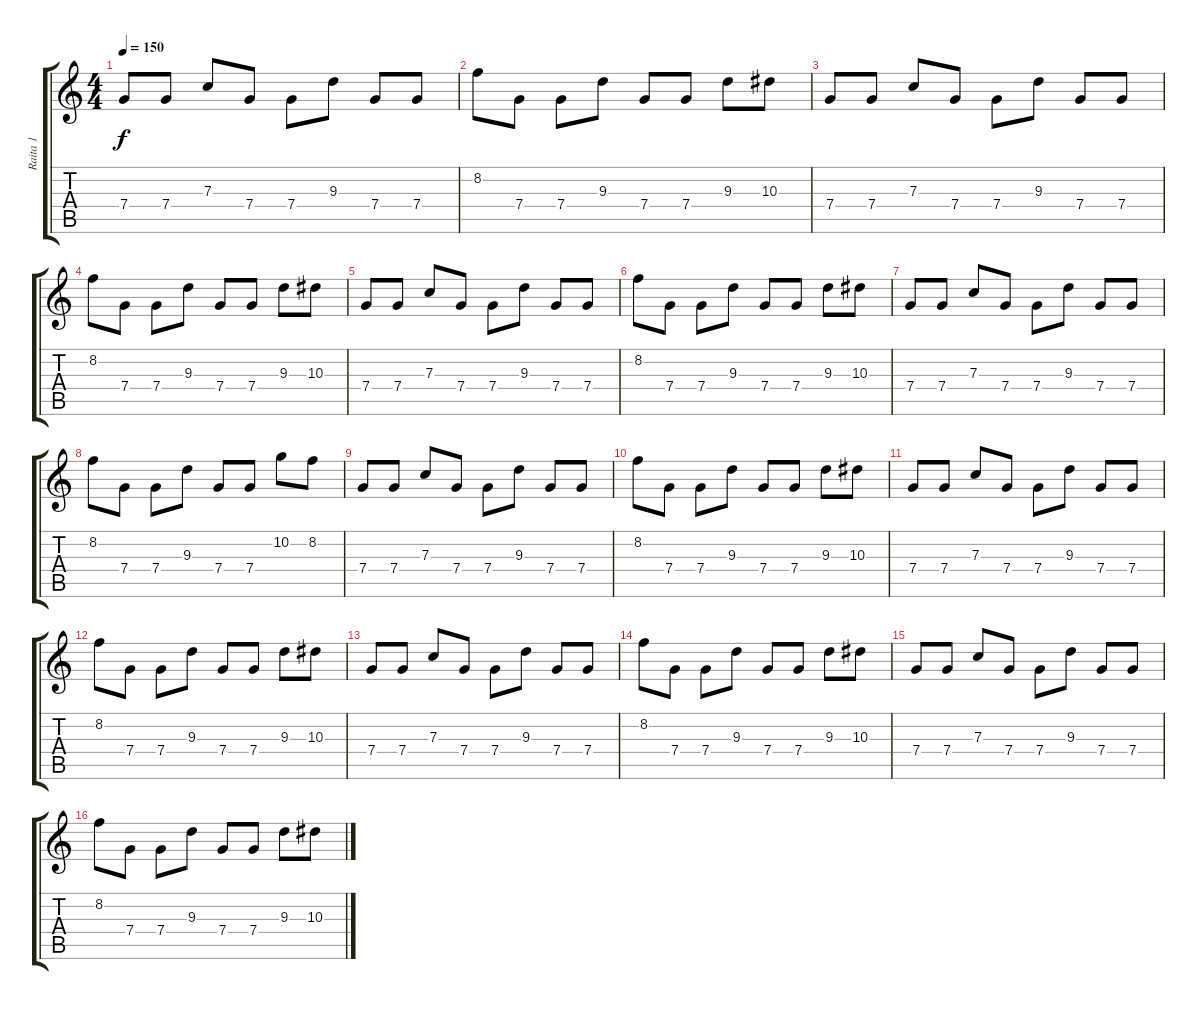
\track ("Raita 1" "Raita 1") {instrument distortionguitar}
\staff {score tabs}
\tuning (D4 A3 F3 C3 G2 D2) {hide}
\ts (4 4)
\tempo 150
\clef g2
\ks c
7.4.8{dy f instrument distortionguitar} 7.4.8 7.3.8 7.4.8 7.4.8 9.3.8 7.4.8 7.4.8 |
8.2.8 7.4.8 7.4.8 9.3.8 7.4.8 7.4.8 9.3.8 10.3.8 |
7.4.8 7.4.8 7.3.8 7.4.8 7.4.8 9.3.8 7.4.8 7.4.8 |
8.2.8 7.4.8 7.4.8 9.3.8 7.4.8 7.4.8 9.3.8 10.3.8 |
7.4.8 7.4.8 7.3.8 7.4.8 7.4.8 9.3.8 7.4.8 7.4.8 |
8.2.8 7.4.8 7.4.8 9.3.8 7.4.8 7.4.8 9.3.8 10.3.8 |
7.4.8 7.4.8 7.3.8 7.4.8 7.4.8 9.3.8 7.4.8 7.4.8 |
8.2.8 7.4.8 7.4.8 9.3.8 7.4.8 7.4.8 10.2.8 8.2.8 |
7.4.8 7.4.8 7.3.8 7.4.8 7.4.8 9.3.8 7.4.8 7.4.8 |
8.2.8 7.4.8 7.4.8 9.3.8 7.4.8 7.4.8 9.3.8 10.3.8 |
7.4.8 7.4.8 7.3.8 7.4.8 7.4.8 9.3.8 7.4.8 7.4.8 |
8.2.8 7.4.8 7.4.8 9.3.8 7.4.8 7.4.8 9.3.8 10.3.8 |
7.4.8 7.4.8 7.3.8 7.4.8 7.4.8 9.3.8 7.4.8 7.4.8 |
8.2.8 7.4.8 7.4.8 9.3.8 7.4.8 7.4.8 9.3.8 10.3.8 |
7.4.8 7.4.8 7.3.8 7.4.8 7.4.8 9.3.8 7.4.8 7.4.8 |
8.2.8 7.4.8 7.4.8 9.3.8 7.4.8 7.4.8 9.3.8 10.3.8
